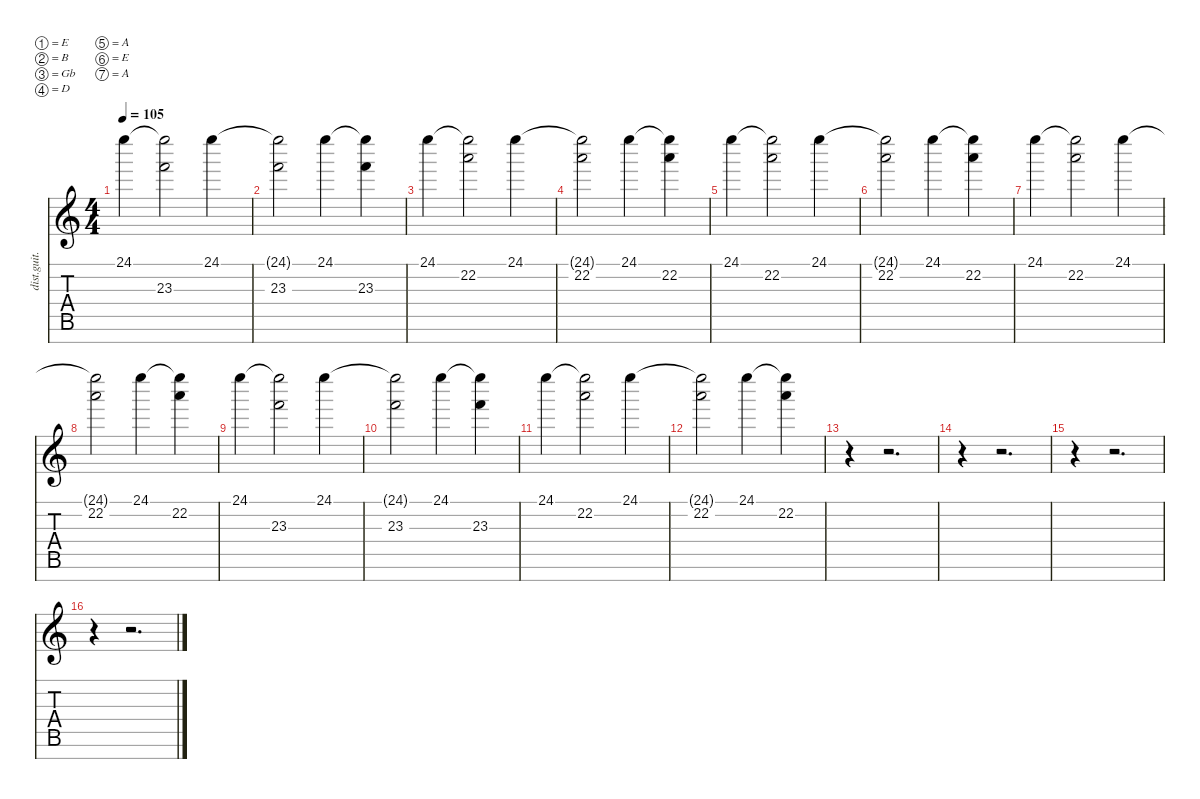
\defaultSystemsLayout 4
\hideDynamics
\bracketExtendMode nobrackets
\track ("Delay Guitar" "dist.guit.") {instrument distortionguitar}
\staff {score tabs}
\tuning (E4 B3 Gb3 D3 A2 E2 A1)
\ts (4 4)
\tempo 105
\clef g2
\ks c
24.1.4{dy mf} (24.1{t} 23.3).2 24.1.4 |
(24.1{t} 23.3).2 24.1.4 (24.1{t} 23.3).4 |
24.1.4 (24.1{t} 22.2).2 24.1.4 |
(24.1{t} 22.2).2 24.1.4 (24.1{t} 22.2).4 |
24.1.4 (24.1{t} 22.2).2 24.1.4 |
(24.1{t} 22.2).2 24.1.4 (24.1{t} 22.2).4 |
24.1.4 (24.1{t} 22.2).2 24.1.4 |
(24.1{t} 22.2).2 24.1.4 (24.1{t} 22.2).4 |
24.1.4 (24.1{t} 23.3).2 24.1.4 |
(24.1{t} 23.3).2 24.1.4 (24.1{t} 23.3).4 |
24.1.4 (24.1{t} 22.2).2 24.1.4 |
(24.1{t} 22.2).2 24.1.4 (24.1{t} 22.2).4 |
r.4 r.2{d} |
r.4 r.2{d} |
r.4 r.2{d} |
r.4 r.2{d}
